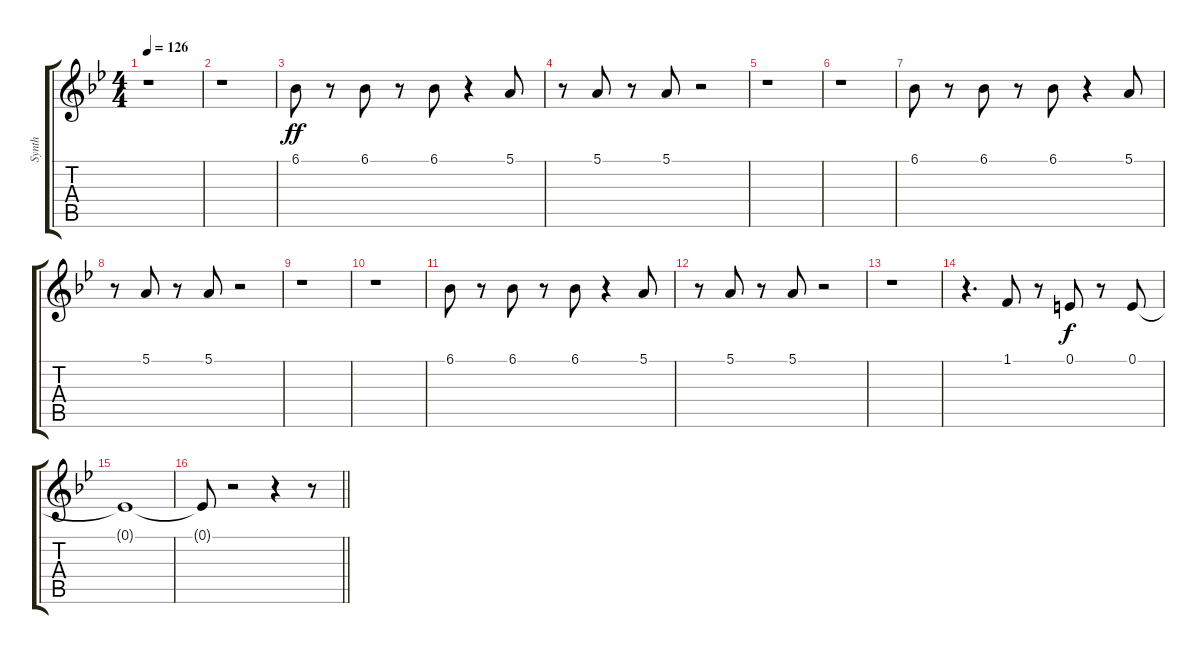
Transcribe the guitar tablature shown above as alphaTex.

\track ("Synth" "Synth") {instrument lead3calliope}
\staff {score tabs}
\tuning (E4 B3 G3 D3 A2 E2) {hide}
\ts (4 4)
\tempo 126
\clef g2
\ks bb
r.1{dy ff} |
r.1 |
6.1.8 r.8 6.1.8 r.8 6.1.8 r.4 5.1.8 |
r.8 5.1.8 r.8 5.1.8 r.2 |
r.1 |
r.1 |
6.1.8 r.8 6.1.8 r.8 6.1.8 r.4 5.1.8 |
r.8 5.1.8 r.8 5.1.8 r.2 |
r.1 |
r.1 |
6.1.8 r.8 6.1.8 r.8 6.1.8 r.4 5.1.8 |
r.8 5.1.8 r.8 5.1.8 r.2 |
r.1 |
r.4{d} 1.1.8 r.8 0.1.8{dy f} r.8 0.1.8 |
0.1{t}.1 |
\barLineRight lightlight
0.1{t}.8 r.2 r.4 r.8
